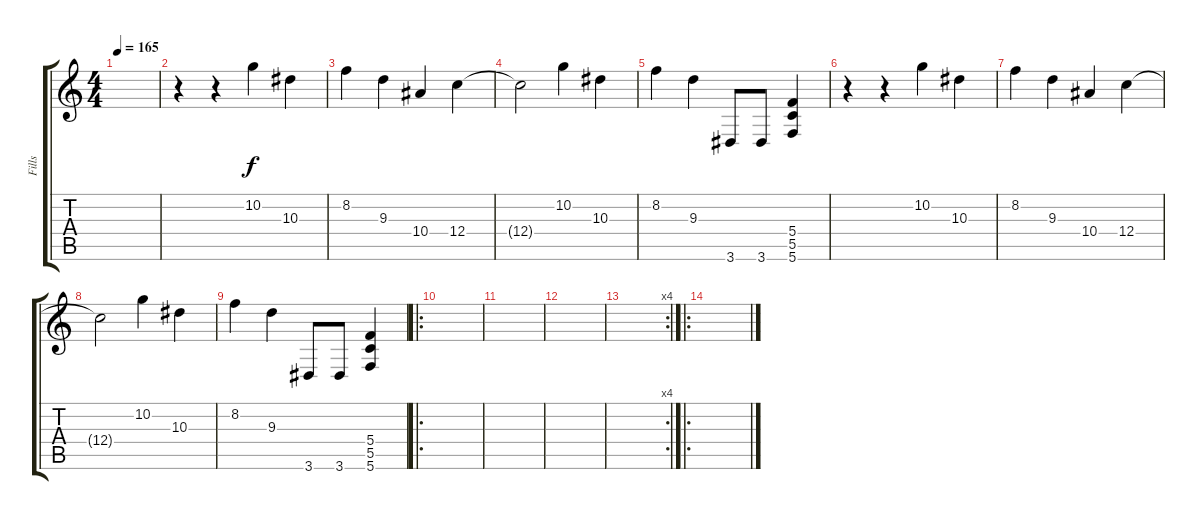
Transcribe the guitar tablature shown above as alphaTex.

\track ("Fills" "Fills") {instrument distortionguitar}
\staff {score tabs}
\tuning (D4 A3 F3 C3 G2 C2) {hide}
\ts (4 4)
\tempo 165
\clef g2
\ks c
|
r.4{volume 11} r.4 10.2.4{volume 12} 10.3.4 |
8.2.4{volume 16} 9.3.4 10.4.4 12.4.4 |
12.4{t}.2 10.2.4 10.3.4 |
8.2.4 9.3.4 3.6.8 3.6.8 (5.4 5.5 5.6).4 |
r.4 r.4 10.2.4 10.3.4 |
8.2.4 9.3.4 10.4.4 12.4.4 |
12.4{t}.2 10.2.4 10.3.4 |
8.2.4 9.3.4 3.6.8 3.6.8 (5.4 5.5 5.6).4 |
\ro
|
|
|
\rc 4
|
\ro
